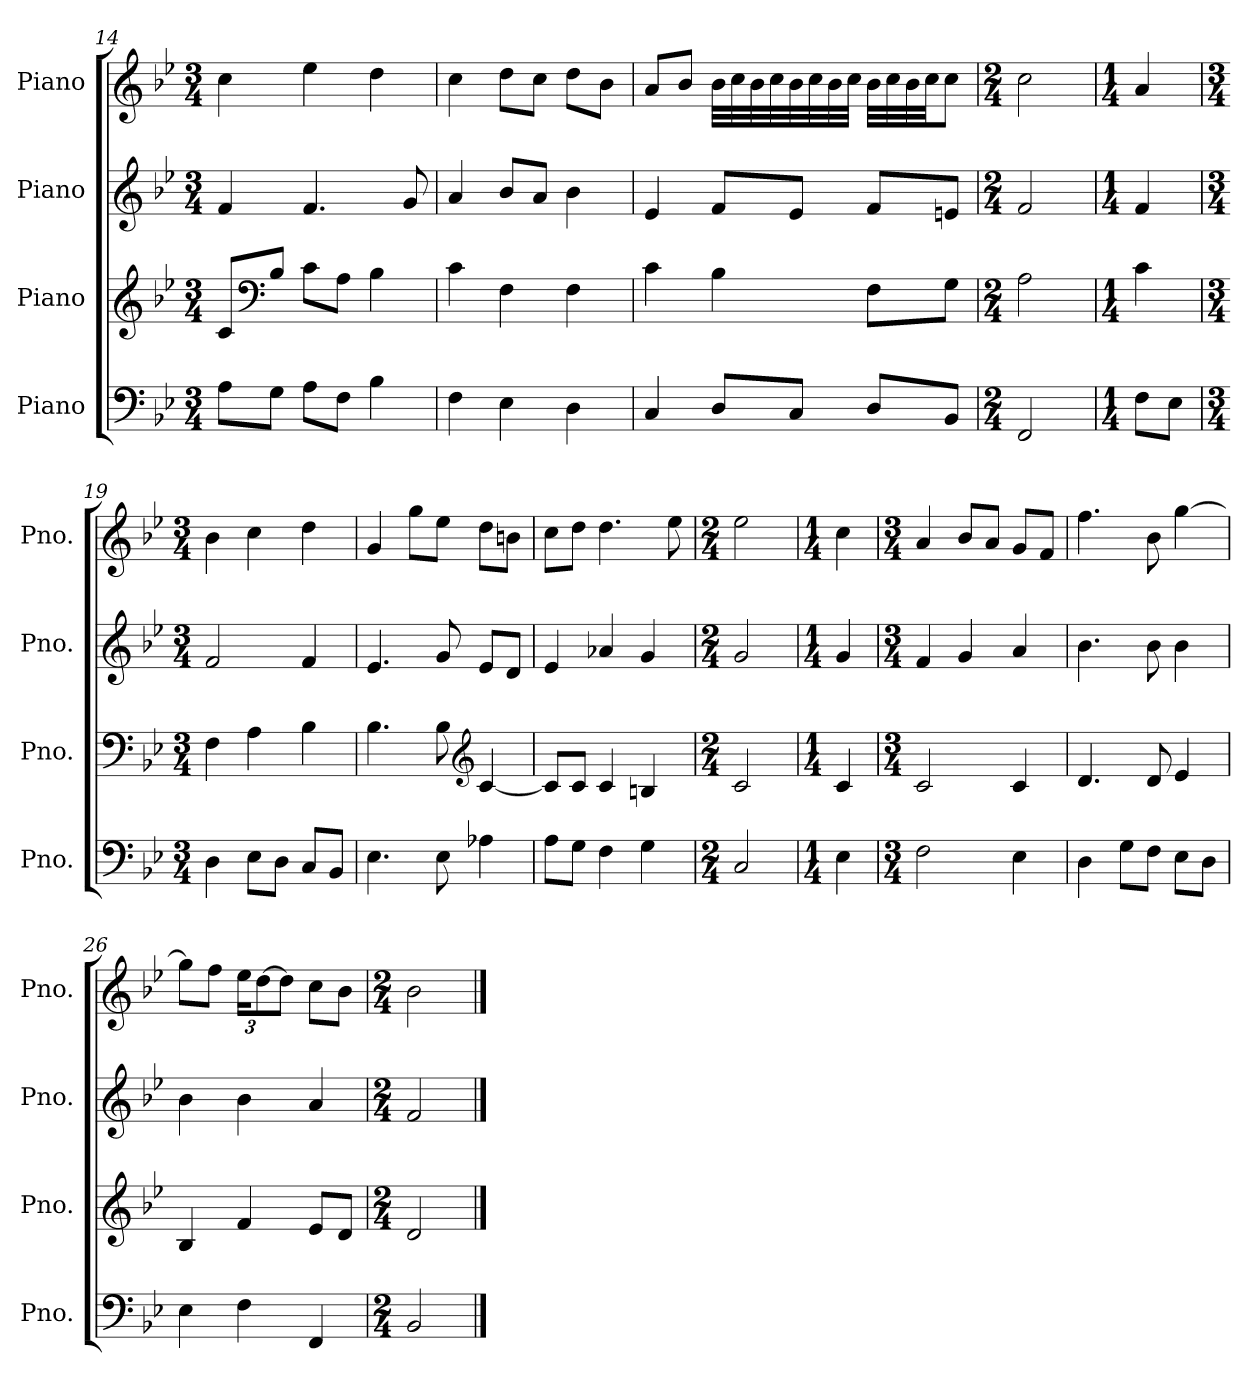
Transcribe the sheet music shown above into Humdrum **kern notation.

**kern	**kern	**kern	**kern
*part4	*part3	*part2	*part1
*staff4	*staff3	*staff2	*staff1
*I"Piano	*I"Piano	*I"Piano	*I"Piano
*I'Pno.	*I'Pno.	*I'Pno.	*I'Pno.
*clefF4	*clefG2	*clefG2	*clefG2
*k[b-e-]	*k[b-e-]	*k[b-e-]	*k[b-e-]
*M3/4	*M3/4	*M3/4	*M3/4
=14	=14	=14	=14
8A\L	8c/L	4f/	4cc\
*	*clefF4	*	*
8G\J	8B-/J	.	.
8A\L	8c\L	4.f/	4ee-\
8F\J	8A\J	.	.
4B-\	4B-\	.	4dd\
.	.	8g/	.
=15	=15	=15	=15
4F\	4c\	4a/	4cc\
4E-\	4F\	8b-/L	8dd\L
.	.	8a/J	8cc\J
4D\	4F\	4b-\	8dd\L
.	.	.	8b-\J
=16	=16	=16	=16
4C/	4c\	4e-/	8a/L
.	.	.	8b-/J
8D/L	4B-\	8f/L	32b-\LLL
.	.	.	32cc\
.	.	.	32b-\
.	.	.	32cc\
8C/J	.	8e-/J	32b-\
.	.	.	32cc\
.	.	.	32b-\
.	.	.	32cc\JJJ
8D/L	8F\L	8f/L	32b-\LLL
.	.	.	32cc\
.	.	.	32b-\
.	.	.	32cc\JJ
8BB-/J	8G\J	8en/J	8cc\J
!!LO:LB:g=z
=17	=17	=17	=17
*M2/4	*M2/4	*M2/4	*M2/4
2FF/	2A\	2f/	2cc\
=18	=18	=18	=18
*M1/4	*M1/4	*M1/4	*M1/4
8F\L	4c\	4f/	4a/
8E-\J	.	.	.
=19	=19	=19	=19
*M3/4	*M3/4	*M3/4	*M3/4
4D\	4F\	2f/	4b-\
8E-\L	4A\	.	4cc\
8D\J	.	.	.
8C/L	4B-\	4f/	4dd\
8BB-/J	.	.	.
=20	=20	=20	=20
4.E-\	4.B-\	4.e-/	4g/
.	.	.	8gg\L
8E-\	8B-\	8g/	8ee-\J
*	*clefG2	*	*
4A-X\	[4c/	8e-/L	8dd\L
.	.	8d/J	8bn\J
=21	=21	=21	=21
8A\L	8c/L]	4e-/	8cc\L
8G\J	8c/J	.	8dd\J
4F\	4c/	4a-X/	4.dd\
4G\	4Bn/	4g/	.
.	.	.	8ee-\
=22	=22	=22	=22
*M2/4	*M2/4	*M2/4	*M2/4
2C/	2c/	2g/	2ee-\
=23	=23	=23	=23
*M1/4	*M1/4	*M1/4	*M1/4
4E-\	4c/	4g/	4cc\
=24	=24	=24	=24
*M3/4	*M3/4	*M3/4	*M3/4
2F\	2c/	4f/	4a/
.	.	4g/	8b-/L
.	.	.	8a/J
4E-\	4c/	4a/	8g/L
.	.	.	8f/J
!!LO:LB:g=z
=25	=25	=25	=25
4D\	4.d/	4.b-\	4.ff\
8G\L	.	.	.
8F\J	8d/	8b-\	8b-\
8E-\L	4e-/	4b-\	[4gg\
8D\J	.	.	.
=26	=26	=26	=26
4E-\	4B-/	4b-\	8gg\L]
.	.	.	8ff\J
*	*	*	*Xbrackettup
4F\	4f/	4b-\	24ee-\KL
.	.	.	[12dd\
.	.	.	8dd\J]
4FF/	8e-/L	4a/	8cc\L
.	8d/J	.	8b-\J
=27	=27	=27	=27
*M2/4	*M2/4	*M2/4	*M2/4
2BB-/	2d/	2f/	2b-\
==	==	==	==
*-	*-	*-	*-
